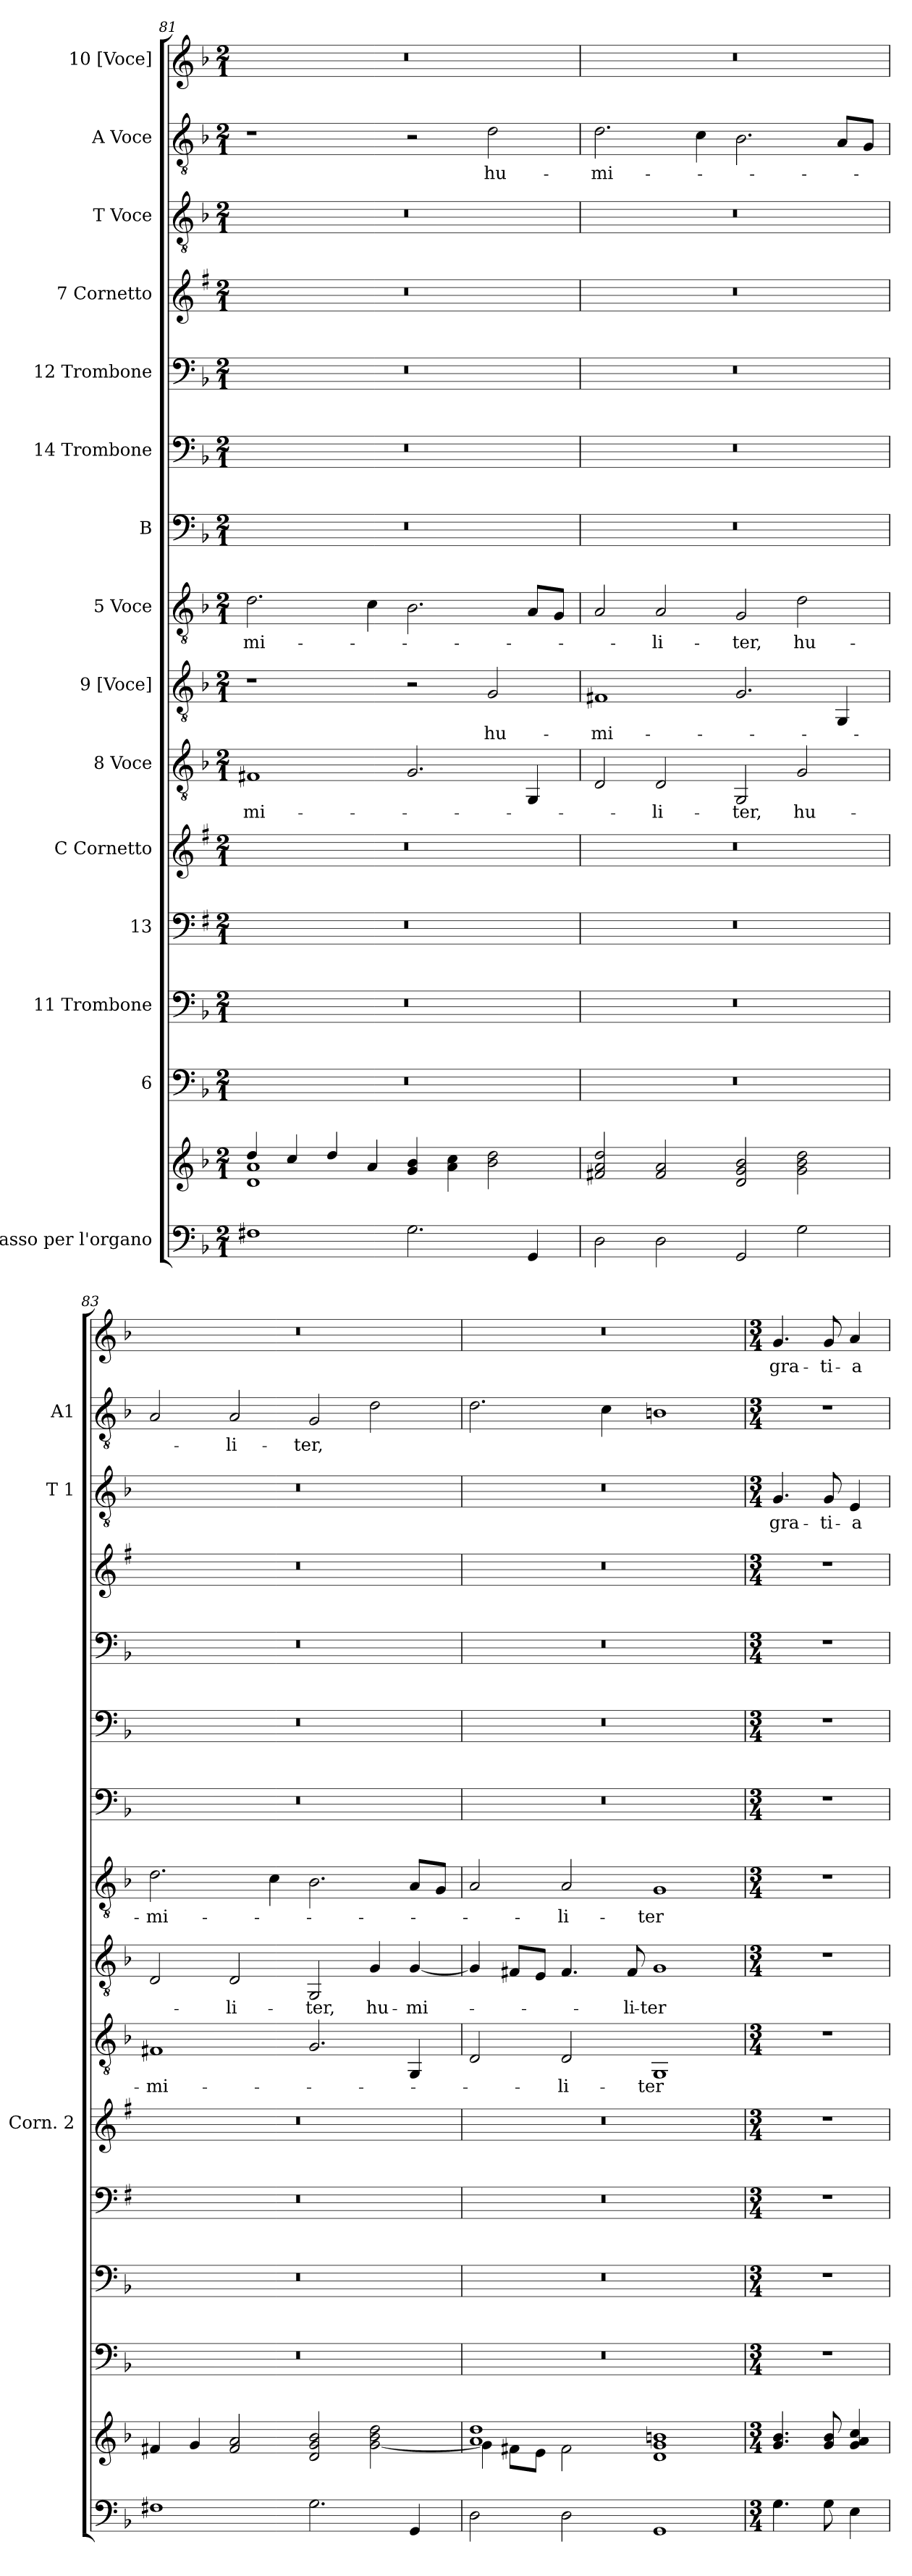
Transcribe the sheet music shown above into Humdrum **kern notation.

**kern	**kern	**kern	**kern	**kern	**kern	**kern	**text	**kern	**text	**kern	**text	**kern	**kern	**kern	**kern	**kern	**text	**kern	**text	**kern	**text
*part15	*part15	*part14	*part13	*part12	*part11	*part10	*part10	*part9	*part9	*part8	*part8	*part7	*part6	*part5	*part4	*part3	*part3	*part2	*part2	*part1	*part1
*staff16	*staff15	*staff14	*staff13	*staff12	*staff11	*staff10	*staff10	*staff9	*staff9	*staff8	*staff8	*staff7	*staff6	*staff5	*staff4	*staff3	*staff3	*staff2	*staff2	*staff1	*staff1
*I"Basso per l'organo	*	*I"6	*I"11 Trombone	*I"13	*I"C Cornetto	*I"8 Voce	*	*I"9 [Voce]	*	*I"5 Voce	*	*I"B	*I"14 Trombone	*I"12 Trombone	*I"7 Cornetto	*I"T Voce	*	*I"A Voce	*	*I"10 [Voce]	*
*	*	*	*	*	*I'Corn. 2	*	*	*	*	*	*	*	*	*	*	*I'T 1	*	*I'A1	*	*	*
*clefF4	*clefG2	*clefF4	*clefF4	*clefF4	*clefG2	*clefGv2	*	*clefGv2	*	*clefGv2	*	*clefF4	*clefF4	*clefF4	*clefG2	*clefGv2	*	*clefGv2	*	*clefG2	*
*	*	*	*	*ITrd1c2	*ITrd1c2	*	*	*	*	*	*	*	*	*	*ITrd1c2	*	*	*	*	*	*
*k[b-]	*k[b-]	*k[b-]	*k[b-]	*k[b-]	*k[b-]	*k[b-]	*	*k[b-]	*	*k[b-]	*	*k[b-]	*k[b-]	*k[b-]	*k[b-]	*k[b-]	*	*k[b-]	*	*k[b-]	*
*F:	*F:	*F:	*F:	*F:	*F:	*F:	*	*F:	*	*F:	*	*F:	*F:	*F:	*F:	*F:	*	*F:	*	*F:	*
*M2/1	*M2/1	*M2/1	*M2/1	*M2/1	*M2/1	*M2/1	*	*M2/1	*	*M2/1	*	*M2/1	*M2/1	*M2/1	*M2/1	*M2/1	*	*M2/1	*	*M2/1	*
=81	=81	=81	=81	=81	=81	=81	=81	=81	=81	=81	=81	=81	=81	=81	=81	=81	=81	=81	=81	=81	=81
*	*^	*	*	*	*	*	*	*	*	*	*	*	*	*	*	*	*	*	*	*	*
!	!	!	!	!	!	!	!	!LO:LY:b	!	!	!	!LO:LY:b	!	!	!	!	!	!	!	!	!	!
1F#X	4dd/	1d 1a	0r	0r	0r	0r	1F#X	-mi-	1r	.	2.d\	-mi-	0r	0r	0r	0r	0r	.	1r	.	0r	.
.	4cc/	.	.	.	.	.	.	.	.	.	.	.	.	.	.	.	.	.	.	.	.	.
.	4dd/	.	.	.	.	.	.	.	.	.	.	.	.	.	.	.	.	.	.	.	.	.
.	4a/	.	.	.	.	.	.	.	.	.	4c\	.	.	.	.	.	.	.	.	.	.	.
2.G\	4g/ 4b-/	1ryy	.	.	.	.	2.G/	.	2r	.	2.B-\	.	.	.	.	.	.	.	2r	.	.	.
.	4a\ 4cc\	.	.	.	.	.	.	.	.	.	.	.	.	.	.	.	.	.	.	.	.	.
!	!	!	!	!	!	!	!	!	!	!LO:LY:b	!	!	!	!	!	!	!	!	!	!LO:LY:b	!	!
.	2b-\ 2dd\	.	.	.	.	.	.	.	2G/	hu-	.	.	.	.	.	.	.	.	2d\	hu-	.	.
4GG/	.	.	.	.	.	.	4GG/	.	.	.	8A/L	.	.	.	.	.	.	.	.	.	.	.
.	.	.	.	.	.	.	.	.	.	.	8G/J	.	.	.	.	.	.	.	.	.	.	.
*	*v	*v	*	*	*	*	*	*	*	*	*	*	*	*	*	*	*	*	*	*	*	*
!!LO:PB:g=z
=82	=82	=82	=82	=82	=82	=82	=82	=82	=82	=82	=82	=82	=82	=82	=82	=82	=82	=82	=82	=82	=82
!	!	!	!	!	!	!	!	!	!LO:LY:b	!	!	!	!	!	!	!	!	!	!LO:LY:b	!	!
2D\	2f#X/ 2a/ 2dd/	0r	0r	0r	0r	2D/	.	1F#X	-mi-	2A/	.	0r	0r	0r	0r	0r	.	2.d\	-mi-	0r	.
!	!	!	!	!	!	!	!LO:LY:b	!	!	!	!LO:LY:b	!	!	!	!	!	!	!	!	!	!
2D\	2f#/ 2a/	.	.	.	.	2D/	-li-	.	.	2A/	-li-	.	.	.	.	.	.	.	.	.	.
.	.	.	.	.	.	.	.	.	.	.	.	.	.	.	.	.	.	4c\	.	.	.
!	!	!	!	!	!	!	!LO:LY:b	!	!	!	!LO:LY:b	!	!	!	!	!	!	!	!	!	!
2GG/	2d/ 2g/ 2b-/	.	.	.	.	2GG/	-ter,	2.G/	.	2G/	-ter,	.	.	.	.	.	.	2.B-\	.	.	.
!	!	!	!	!	!	!	!LO:LY:b	!	!	!	!LO:LY:b	!	!	!	!	!	!	!	!	!	!
2G\	2g\ 2b-\ 2dd\	.	.	.	.	2G/	hu-	.	.	2d\	hu-	.	.	.	.	.	.	.	.	.	.
.	.	.	.	.	.	.	.	4GG/	.	.	.	.	.	.	.	.	.	8A/L	.	.	.
.	.	.	.	.	.	.	.	.	.	.	.	.	.	.	.	.	.	8G/J	.	.	.
=83	=83	=83	=83	=83	=83	=83	=83	=83	=83	=83	=83	=83	=83	=83	=83	=83	=83	=83	=83	=83	=83
!	!	!	!	!	!	!	!LO:LY:b	!	!	!	!LO:LY:b	!	!	!	!	!	!	!	!	!	!
1F#X	4f#X/	0r	0r	0r	0r	1F#X	-mi-	2D/	.	2.d\	-mi-	0r	0r	0r	0r	0r	.	2A/	.	0r	.
.	4g/	.	.	.	.	.	.	.	.	.	.	.	.	.	.	.	.	.	.	.	.
!	!	!	!	!	!	!	!	!	!LO:LY:b	!	!	!	!	!	!	!	!	!	!LO:LY:b	!	!
.	2f#/ 2a/	.	.	.	.	.	.	2D/	-li-	.	.	.	.	.	.	.	.	2A/	-li-	.	.
.	.	.	.	.	.	.	.	.	.	4c\	.	.	.	.	.	.	.	.	.	.	.
!	!	!	!	!	!	!	!	!	!LO:LY:b	!	!	!	!	!	!	!	!	!	!LO:LY:b	!	!
2.G\	2d/ 2g/ 2b-/	.	.	.	.	2.G/	.	2GG/	-ter,	2.B-\	.	.	.	.	.	.	.	2G/	-ter,	.	.
!	!	!	!	!	!	!	!	!	!LO:LY:b	!	!	!	!	!	!	!	!	!	!	!	!
.	[<2g\ 2b-\ 2dd\	.	.	.	.	.	.	4G/	hu-	.	.	.	.	.	.	.	.	2d\	.	.	.
!	!	!	!	!	!	!	!	!	!LO:LY:b	!	!	!	!	!	!	!	!	!	!	!	!
4GG/	.	.	.	.	.	4GG/	.	[4G/	-mi-	8A/L	.	.	.	.	.	.	.	.	.	.	.
.	.	.	.	.	.	.	.	.	.	8G/J	.	.	.	.	.	.	.	.	.	.	.
=84	=84	=84	=84	=84	=84	=84	=84	=84	=84	=84	=84	=84	=84	=84	=84	=84	=84	=84	=84	=84	=84
*	*^	*	*	*	*	*	*	*	*	*	*	*	*	*	*	*	*	*	*	*	*
2D\	1a 1dd	4g\]	0r	0r	0r	0r	2D/	.	4G/]	.	2A/	.	0r	0r	0r	0r	0r	.	2.d\	.	0r	.
.	.	8f#X\L	.	.	.	.	.	.	8F#X/L	.	.	.	.	.	.	.	.	.	.	.	.	.
.	.	8e\J	.	.	.	.	.	.	8E/J	.	.	.	.	.	.	.	.	.	.	.	.	.
!	!	!	!	!	!	!	!	!LO:LY:b	!	!	!	!LO:LY:b	!	!	!	!	!	!	!	!	!	!
2D\	.	2f#\	.	.	.	.	2D/	-li-	4.F#/	.	2A/	-li-	.	.	.	.	.	.	.	.	.	.
.	.	.	.	.	.	.	.	.	.	.	.	.	.	.	.	.	.	.	4c\	.	.	.
!	!	!	!	!	!	!	!	!	!	!LO:LY:b	!	!	!	!	!	!	!	!	!	!	!	!
.	.	.	.	.	.	.	.	.	8F#/	-li-	.	.	.	.	.	.	.	.	.	.	.	.
!	!	!	!	!	!	!	!	!LO:LY:b	!	!LO:LY:b	!	!LO:LY:b	!	!	!	!	!	!	!	!	!	!
1GG	1d 1g 1bn	1ryy	.	.	.	.	1GG	-ter	1G	-ter	1G	-ter	.	.	.	.	.	.	1Bn	.	.	.
*	*v	*v	*	*	*	*	*	*	*	*	*	*	*	*	*	*	*	*	*	*	*	*
=85	=85	=85	=85	=85	=85	=85	=85	=85	=85	=85	=85	=85	=85	=85	=85	=85	=85	=85	=85	=85	=85
*M3/4	*M3/4	*M3/4	*M3/4	*M3/4	*M3/4	*M3/4	*	*M3/4	*	*M3/4	*	*M3/4	*M3/4	*M3/4	*M3/4	*M3/4	*	*M3/4	*	*M3/4	*
*	*^	*	*	*	*	*	*	*	*	*	*	*	*	*	*	*	*	*	*	*	*
!	!	!	!	!	!	!	!	!	!	!	!	!	!	!	!	!	!	!LO:LY:b	!	!	!	!LO:LY:b
*	*v	*v	*	*	*	*	*	*	*	*	*	*	*	*	*	*	*	*	*	*	*	*
4.G\	4.g/ 4.b-/	2.r	2.r	2.r	2.r	2.r	.	2.r	.	2.r	.	2.r	2.r	2.r	2.r	4.G/	gra-	2.r	.	4.g/	gra-
!	!	!	!	!	!	!	!	!	!	!	!	!	!	!	!	!	!LO:LY:b	!	!	!	!LO:LY:b
8G\	8g/ 8b-/	.	.	.	.	.	.	.	.	.	.	.	.	.	.	8G/	-ti-	.	.	8g/	-ti-
!	!	!	!	!	!	!	!	!	!	!	!	!	!	!	!	!	!LO:LY:b	!	!	!	!LO:LY:b
4E\	4g/ 4a/ 4cc/	.	.	.	.	.	.	.	.	.	.	.	.	.	.	4E/	-a	.	.	4a/	-a
=	=	=	=	=	=	=	=	=	=	=	=	=	=	=	=	=	=	=	=	=	=
*-	*-	*-	*-	*-	*-	*-	*-	*-	*-	*-	*-	*-	*-	*-	*-	*-	*-	*-	*-	*-	*-
